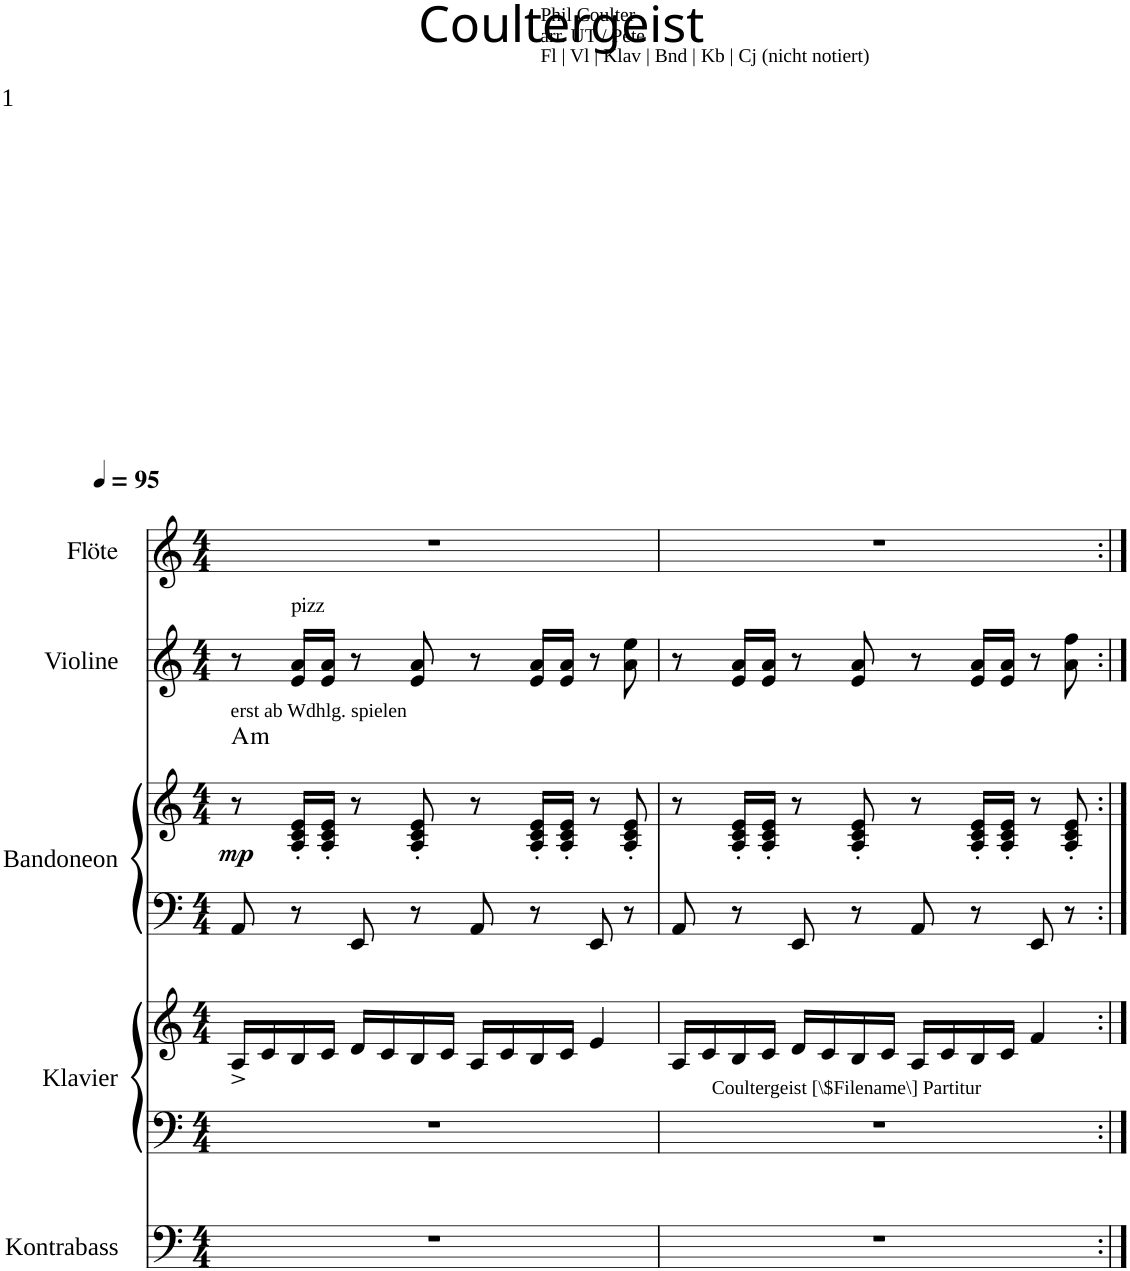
**kern	**kern	**kern	**kern	**kern	**dynam	**harte	**kern	**kern
*part5	*part4	*part4	*part3	*part3	*part3	*part3	*part2	*part1
*staff7	*staff6	*staff5	*staff4	*staff3	*staff3/4	*	*staff2	*staff1
*I"Kontrabass	*I"Klavier	*	*I"Bandoneon	*	*	*	*I"Violine	*I"Flöte
*I'Kb.	*I'Klav.	*	*I'Bnd.	*	*	*	*I'Vl.	*I'Fl.
*clefF4	*clefF4	*clefG2	*clefF4	*clefG2	*	*	*clefG2	*clefG2
*Trd7c12	*	*	*	*	*	*	*	*
*k[]	*k[]	*k[]	*k[]	*k[]	*	*	*k[]	*k[]
*M4/4	*M4/4	*M4/4	*M4/4	*M4/4	*	*	*M4/4	*M4/4
*MM95	*MM95	*MM95	*MM95	*MM95	*	*	*MM95	*MM95
=1	=1	=1	=1	=1	=1	=1	=1	=1
!	!	!	!	!	!	!	!LO:TX:b:t=erst ab Wdhlg. spielen	!
!	!	!	!	!	!LO:DY:b	!LO:H:kt=m	!	!
1r	1r	16A^/LL	8AA/	8r	mp	A:min	8r	1r
.	.	16c/	.	.	.	.	.	.
!	!	!	!	!	!	!	!LO:TX:a:t=pizz	!
.	.	16B/	8r	16A/' 16c/' 16e/'LL	.	.	16e/ 16a/LL	.
.	.	16c/JJ	.	16A/' 16c/' 16e/'JJ	.	.	16e/ 16a/JJ	.
.	.	16d/LL	8EE/	8r	.	.	8r	.
.	.	16c/	.	.	.	.	.	.
.	.	16B/	8r	8A/' 8c/' 8e/'	.	.	8e/ 8a/	.
.	.	16c/JJ	.	.	.	.	.	.
.	.	16A/LL	8AA/	8r	.	.	8r	.
.	.	16c/	.	.	.	.	.	.
.	.	16B/	8r	16A/' 16c/' 16e/'LL	.	.	16e/ 16a/LL	.
.	.	16c/JJ	.	16A/' 16c/' 16e/'JJ	.	.	16e/ 16a/JJ	.
.	.	4e/	8EE/	8r	.	.	8r	.
.	.	.	8r	8A/' 8c/' 8e/'	.	.	8a\ 8ee\	.
=2	=2	=2	=2	=2	=2	=2	=2	=2
1r	1r	16A/LL	8AA/	8r	.	.	8r	1r
.	.	16c/	.	.	.	.	.	.
.	.	16B/	8r	16A/' 16c/' 16e/'LL	.	.	16e/ 16a/LL	.
.	.	16c/JJ	.	16A/' 16c/' 16e/'JJ	.	.	16e/ 16a/JJ	.
.	.	16d/LL	8EE/	8r	.	.	8r	.
.	.	16c/	.	.	.	.	.	.
.	.	16B/	8r	8A/' 8c/' 8e/'	.	.	8e/ 8a/	.
.	.	16c/JJ	.	.	.	.	.	.
.	.	16A/LL	8AA/	8r	.	.	8r	.
.	.	16c/	.	.	.	.	.	.
.	.	16B/	8r	16A/' 16c/' 16e/'LL	.	.	16e/ 16a/LL	.
.	.	16c/JJ	.	16A/' 16c/' 16e/'JJ	.	.	16e/ 16a/JJ	.
.	.	4f/	8EE/	8r	.	.	8r	.
.	.	.	8r	8A/' 8c/' 8e/'	.	.	8a\ 8ff\	.
=:|!	=:|!	=:|!	=:|!	=:|!	=:|!	=:|!	=:|!	=:|!
*-	*-	*-	*-	*-	*-	*-	*-	*-
